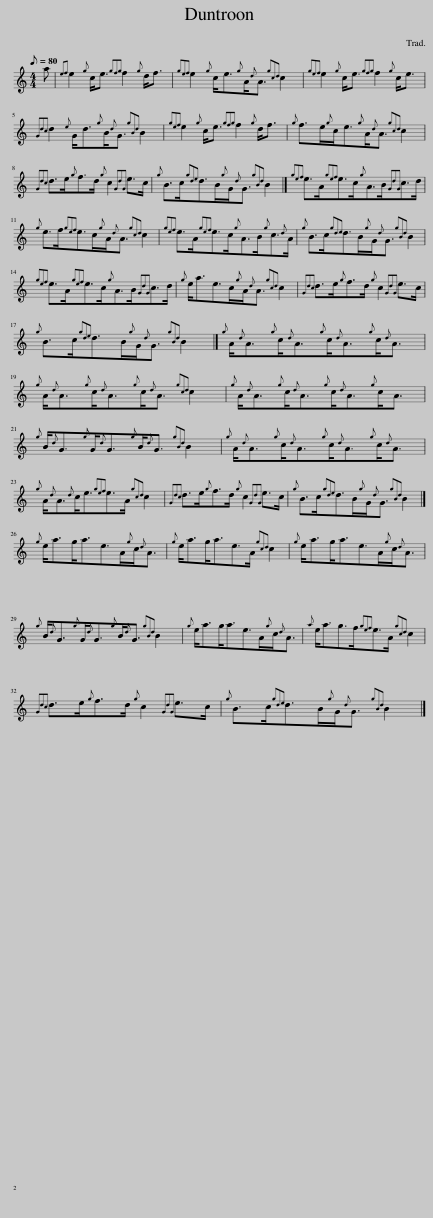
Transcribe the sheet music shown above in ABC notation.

X:1
L:1/8
Q:1/8=80
M:4/4
I:linebreak $
K:C
V:1 treble
V:1
 a |{ef} e2{g} c<e{gfg} f2{g} d<f |{gef} e2{g} c<e{g}A/{d}A3/2{gcd} c2 |{gef} e2{g} c<e{gfg} f2{g} c<e |${Gdc} d2{e} G<d{g}B/{d}G3/2{gBd} B2 | %5
{gef} e2{g} c<e{gfg} f2{g} d<f |{g} f>e{g}c<e{g}A/{d}A3/2{gcd} c2 |${Gdc} d>e{g}f>d{g} c2{GdG} e>c |{g} B>c{gde}d>B{g}G/{d}G3/2{gBd} B2 |]{gef} e>A{gef}e>c{g}A>B{GdG}c>d |$ %10
{g} e>f{gef}e>c{g}A/{d}A3/2{gcd} c2 |{gef} e>A{gef}e>c{g}A>B{g}c3/2{d}A/ |{g} B>c{gde}d>B{g}G/{d}G3/2{gBd} B2 |${gef} e>A{gef}e>c{g}A>B{GdG}c>d |{g} e<ae>c{g}A/{d}A3/2{gcd} c2 | %15
{Gdc} d>e{g}f>d{g} c2{GdG} e>c |${g} B>c{gde}d>B{g}G/{d}G3/2{gBd} B2 |]{g} A/{d}A3/2{g}c/{d}A3/2{g}c/{d}A3/2{g}c/{d}A3/2 |${g} A/{d}A3/2{g}c/{d}A3/2{g}c/{d}A3/2{gcd} c2 |{g} A/{d}A3/2{g}c/{d}A3/2{g}c/{d}A3/2{g}c<A |$ %20
{g} B/{d}G3/2{g}G/{d}G3/2{g}B/{d}G3/2{gBd} B2 |{g} A/{d}A3/2{g}c/{d}A3/2{g}c/{d}A3/2{g}c/{d}A3/2 |${g} A/{d}A3/2{d}c<e{gef}e>A{gcd} c2 |{Gdc} d>e{g}f>d{g} c2{GdG} e>c |{g} B>c{gde}d>B{g}G/{d}G3/2{gBd} B2 |]$ %25
{g} e<ag<ae>A{g}c/{d}A3/2 |{g} e<ag<ae>A{gcd} c2 |{g} e<ag<ae>A{g}c/{d}A3/2 |${g} B/{d}G3/2{g}G/{d}G3/2{g}B/{d}G3/2{gBd} B2 |{g} e<ag<ae>A{g}c/{d}A3/2 | %30
{a} e<ag>f{gef}e>A{gcd} c2 |${Gdc} d>e{g}f>d{g} c2{GdG} e>c |{g} B>c{gde}d>B{g}G/{d}G3/2{gBd} B2 |] %33
